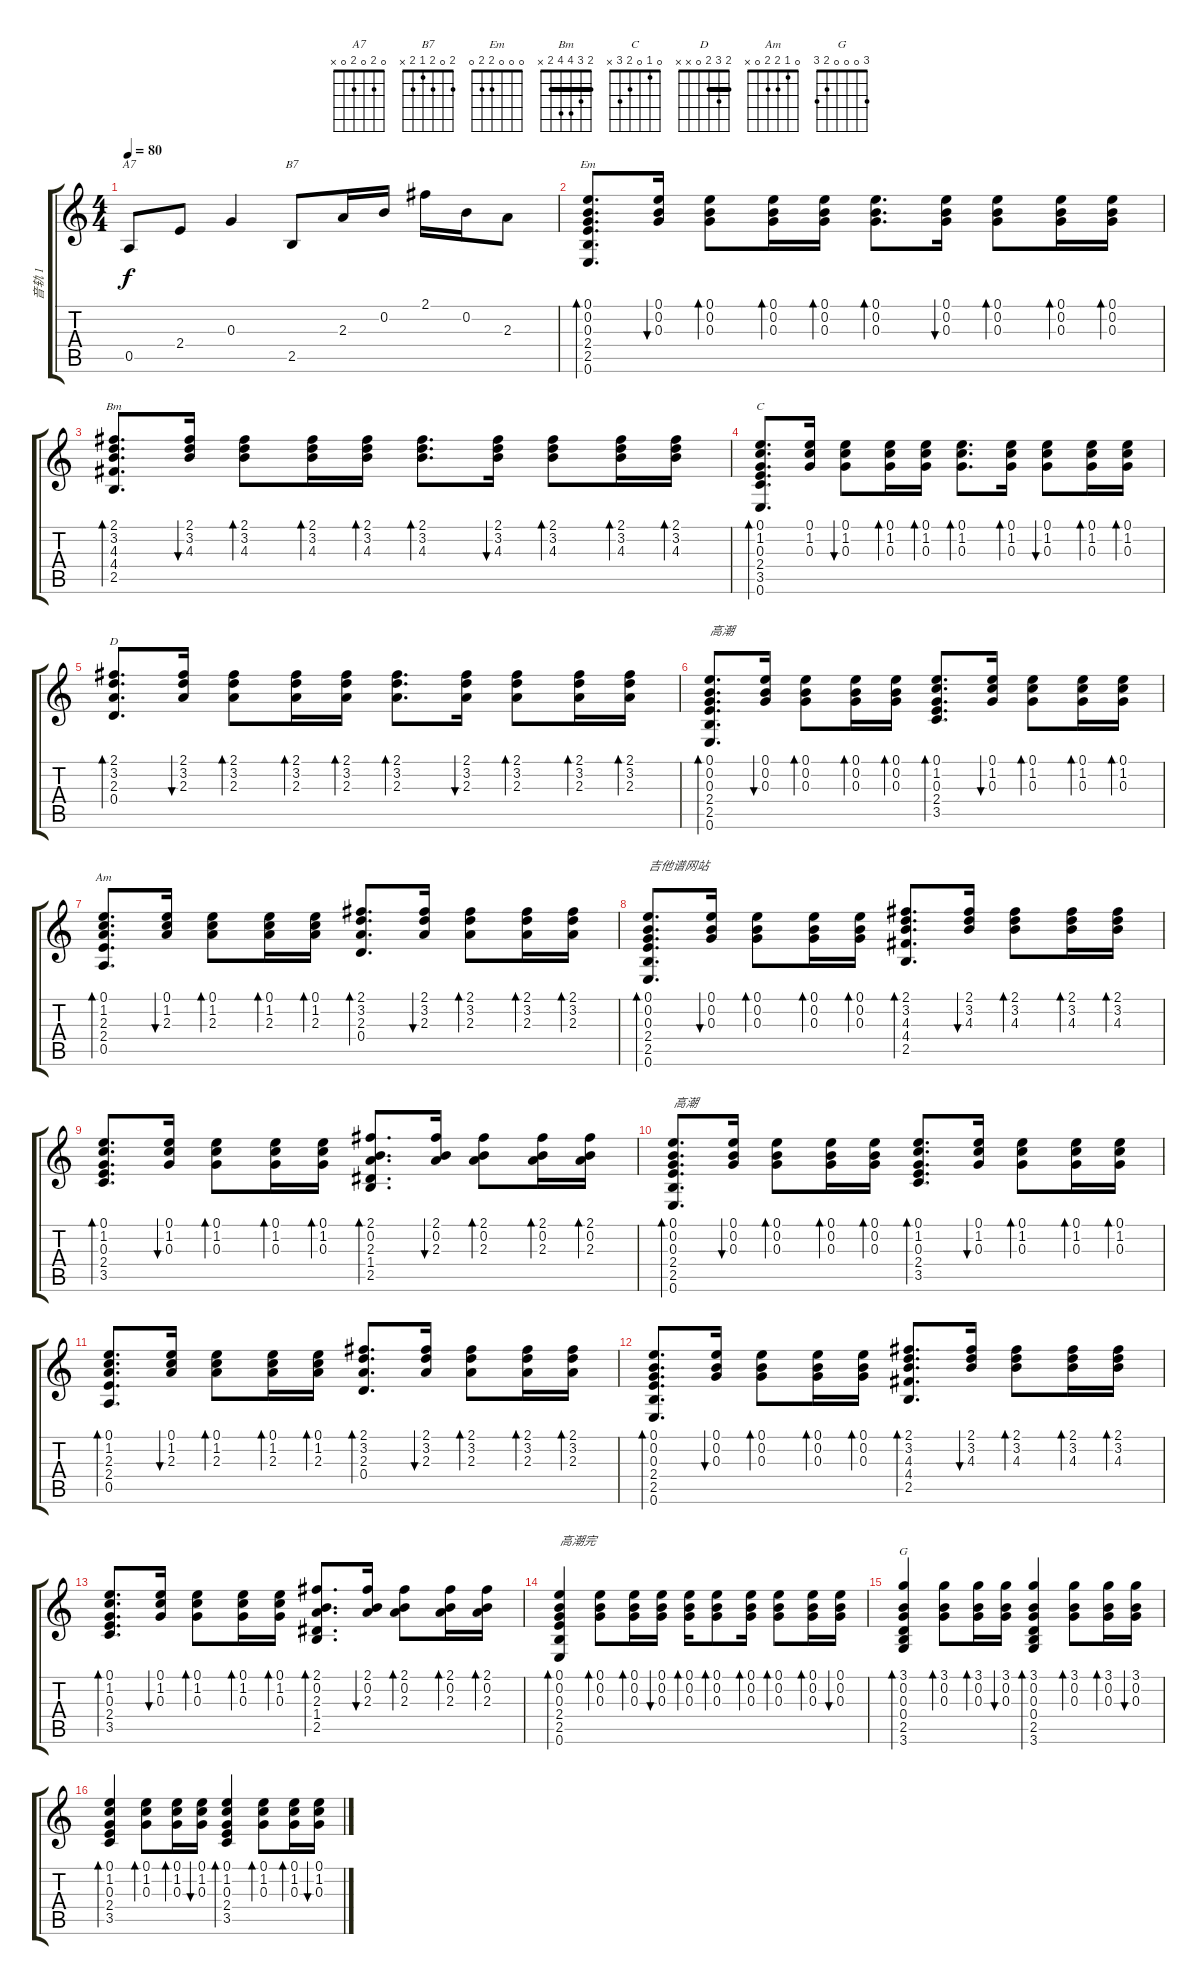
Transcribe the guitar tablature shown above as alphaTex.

\track ("音轨 1" "音轨 1") {instrument acousticguitarsteel}
\staff {score tabs}
\tuning (E4 B3 G3 D3 A2 E2) {hide}
\chord ("A7" 0 2 0 2 0 x)
\chord ("B7" 2 0 2 1 2 x)
\chord ("Em" 0 0 0 2 2 0)
\chord ("Bm" 2 3 4 4 2 x) {barre 2}
\chord ("C" 0 1 0 2 3 x)
\chord ("D" 2 3 2 0 x x) {barre 2}
\chord ("Am" 0 1 2 2 0 x)
\chord ("G" 3 0 0 0 2 3)
\ts (4 4)
\tempo 80
\clef g2
\ks c
0.5.8{ch "A7" dy f} 2.4.8 0.3.4 2.5.8{ch "B7"} 2.3.16 0.2.16 2.1.16 0.2.16 2.3.8 |
(0.1 0.2 0.3 2.4 2.5 0.6).8{d bd 60 ch "Em"} (0.1 0.2 0.3).16{bu 60} (0.1 0.2 0.3).8{bd 60} (0.1 0.2 0.3).16{bd 60} (0.1 0.2 0.3).16{bd 60} (0.1 0.2 0.3).8{d bd 60} (0.1 0.2 0.3).16{bu 60} (0.1 0.2 0.3).8{bd 60} (0.1 0.2 0.3).16{bd 60} (0.1 0.2 0.3).16{bd 60} |
(2.1 3.2 4.3 4.4 2.5).8{d bd 60 ch "Bm"} (2.1 3.2 4.3).16{bu 60} (2.1 3.2 4.3).8{bd 60} (2.1 3.2 4.3).16{bd 60} (2.1 3.2 4.3).16{bd 60} (2.1 3.2 4.3).8{d bd 60} (2.1 3.2 4.3).16{bu 60} (2.1 3.2 4.3).8{bd 60} (2.1 3.2 4.3).16{bd 60} (2.1 3.2 4.3).16{bd 60} |
(0.1 1.2 0.3 2.4 3.5 0.6).8{d bd 60 ch "C"} (0.1 1.2 0.3).16 (0.1 1.2 0.3).8{bu 60} (0.1 1.2 0.3).16{bd 60} (0.1 1.2 0.3).16{bd 60} (0.1 1.2 0.3).8{d bd 60} (0.1 1.2 0.3).16{bd 60} (0.1 1.2 0.3).8{bu 60} (0.1 1.2 0.3).16{bd 60} (0.1 1.2 0.3).16{bd 60} |
(2.1 3.2 2.3 0.4).8{d bd 60 ch "D"} (2.1 3.2 2.3).16{bu 60} (2.1 3.2 2.3).8{bd 60} (2.1 3.2 2.3).16{bd 60} (2.1 3.2 2.3).16{bd 60} (2.1 3.2 2.3).8{d bd 60} (2.1 3.2 2.3).16{bu 60} (2.1 3.2 2.3).8{bd 60} (2.1 3.2 2.3).16{bd 60} (2.1 3.2 2.3).16{bd 60} |
(0.1 0.2 0.3 2.4 2.5 0.6).8{d bd 60 txt "高潮"} (0.1 0.2 0.3).16{bu 60} (0.1 0.2 0.3).8{bd 60} (0.1 0.2 0.3).16{bd 60} (0.1 0.2 0.3).16{bd 60} (0.1 1.2 0.3 2.4 3.5).8{d bd 60} (0.1 1.2 0.3).16{bu 60} (0.1 1.2 0.3).8{bd 60} (0.1 1.2 0.3).16{bd 60} (0.1 1.2 0.3).16{bd 60} |
(0.1 1.2 2.3 2.4 0.5).8{d bd 60 ch "Am"} (0.1 1.2 2.3).16{bu 60} (0.1 1.2 2.3).8{bd 60} (0.1 1.2 2.3).16{bd 60} (0.1 1.2 2.3).16{bd 60} (2.1 3.2 2.3 0.4).8{d bd 60} (2.1 3.2 2.3).16{bu 60} (2.1 3.2 2.3).8{bd 60} (2.1 3.2 2.3).16{bd 60} (2.1 3.2 2.3).16{bd 60} |
(0.1 0.2 0.3 2.4 2.5 0.6).8{d bd 60 txt "吉他谱网站"} (0.1 0.2 0.3).16{bu 60} (0.1 0.2 0.3).8{bd 60} (0.1 0.2 0.3).16{bd 60} (0.1 0.2 0.3).16{bd 60} (2.1 3.2 4.3 4.4 2.5).8{d bd 60} (2.1 3.2 4.3).16{bu 60} (2.1 3.2 4.3).8{bd 60} (2.1 3.2 4.3).16{bd 60} (2.1 3.2 4.3).16{bd 60} |
(0.1 1.2 0.3 2.4 3.5).8{d bd 60} (0.1 1.2 0.3).16{bu 60} (0.1 1.2 0.3).8{bd 60} (0.1 1.2 0.3).16{bd 60} (0.1 1.2 0.3).16{bd 60} (2.1 0.2 2.3 1.4 2.5).8{d bd 60} (2.1 0.2 2.3).16{bu 60} (2.1 0.2 2.3).8{bd 60} (2.1 0.2 2.3).16{bd 60} (2.1 0.2 2.3).16{bd 60} |
(0.1 0.2 0.3 2.4 2.5 0.6).8{d bd 60 txt "高潮"} (0.1 0.2 0.3).16{bu 60} (0.1 0.2 0.3).8{bd 60} (0.1 0.2 0.3).16{bd 60} (0.1 0.2 0.3).16{bd 60} (0.1 1.2 0.3 2.4 3.5).8{d bd 60} (0.1 1.2 0.3).16{bu 60} (0.1 1.2 0.3).8{bd 60} (0.1 1.2 0.3).16{bd 60} (0.1 1.2 0.3).16{bd 60} |
(0.1 1.2 2.3 2.4 0.5).8{d bd 60} (0.1 1.2 2.3).16{bu 60} (0.1 1.2 2.3).8{bd 60} (0.1 1.2 2.3).16{bd 60} (0.1 1.2 2.3).16{bd 60} (2.1 3.2 2.3 0.4).8{d bd 60} (2.1 3.2 2.3).16{bu 60} (2.1 3.2 2.3).8{bd 60} (2.1 3.2 2.3).16{bd 60} (2.1 3.2 2.3).16{bd 60} |
(0.1 0.2 0.3 2.4 2.5 0.6).8{d bd 60} (0.1 0.2 0.3).16{bu 60} (0.1 0.2 0.3).8{bd 60} (0.1 0.2 0.3).16{bd 60} (0.1 0.2 0.3).16{bd 60} (2.1 3.2 4.3 4.4 2.5).8{d bd 60} (2.1 3.2 4.3).16{bu 60} (2.1 3.2 4.3).8{bd 60} (2.1 3.2 4.3).16{bd 60} (2.1 3.2 4.3).16{bd 60} |
(0.1 1.2 0.3 2.4 3.5).8{d bd 60} (0.1 1.2 0.3).16{bu 60} (0.1 1.2 0.3).8{bd 60} (0.1 1.2 0.3).16{bd 60} (0.1 1.2 0.3).16{bd 60} (2.1 0.2 2.3 1.4 2.5).8{d bd 60} (2.1 0.2 2.3).16{bu 60} (2.1 0.2 2.3).8{bd 60} (2.1 0.2 2.3).16{bd 60} (2.1 0.2 2.3).16{bd 60} |
(0.1 0.2 0.3 2.4 2.5 0.6).4{bd 60 txt "高潮完"} (0.1 0.2 0.3).8{bd 60} (0.1 0.2 0.3).16{bd 60} (0.1 0.2 0.3).16{bu 60} (0.1 0.2 0.3).16{bd 60} (0.1 0.2 0.3).8{bd 60} (0.1 0.2 0.3).16{bd 60} (0.1 0.2 0.3).8{bd 60} (0.1 0.2 0.3).16{bd 60} (0.1 0.2 0.3).16{bu 60} |
(3.1 0.2 0.3 0.4 2.5 3.6).4{bd 60 ch "G"} (3.1 0.2 0.3).8{bd 60} (3.1 0.2 0.3).16{bd 60} (3.1 0.2 0.3).16{bu 60} (3.1 0.2 0.3 0.4 2.5 3.6).4{bd 60} (3.1 0.2 0.3).8{bd 60} (3.1 0.2 0.3).16{bd 60} (3.1 0.2 0.3).16{bu 60} |
(0.1 1.2 0.3 2.4 3.5).4{bd 60} (0.1 1.2 0.3).8{bd 60} (0.1 1.2 0.3).16{bd 60} (0.1 1.2 0.3).16{bu 60} (0.1 1.2 0.3 2.4 3.5).4{bd 60} (0.1 1.2 0.3).8{bd 60} (0.1 1.2 0.3).16{bd 60} (0.1 1.2 0.3).16{bu 60}
